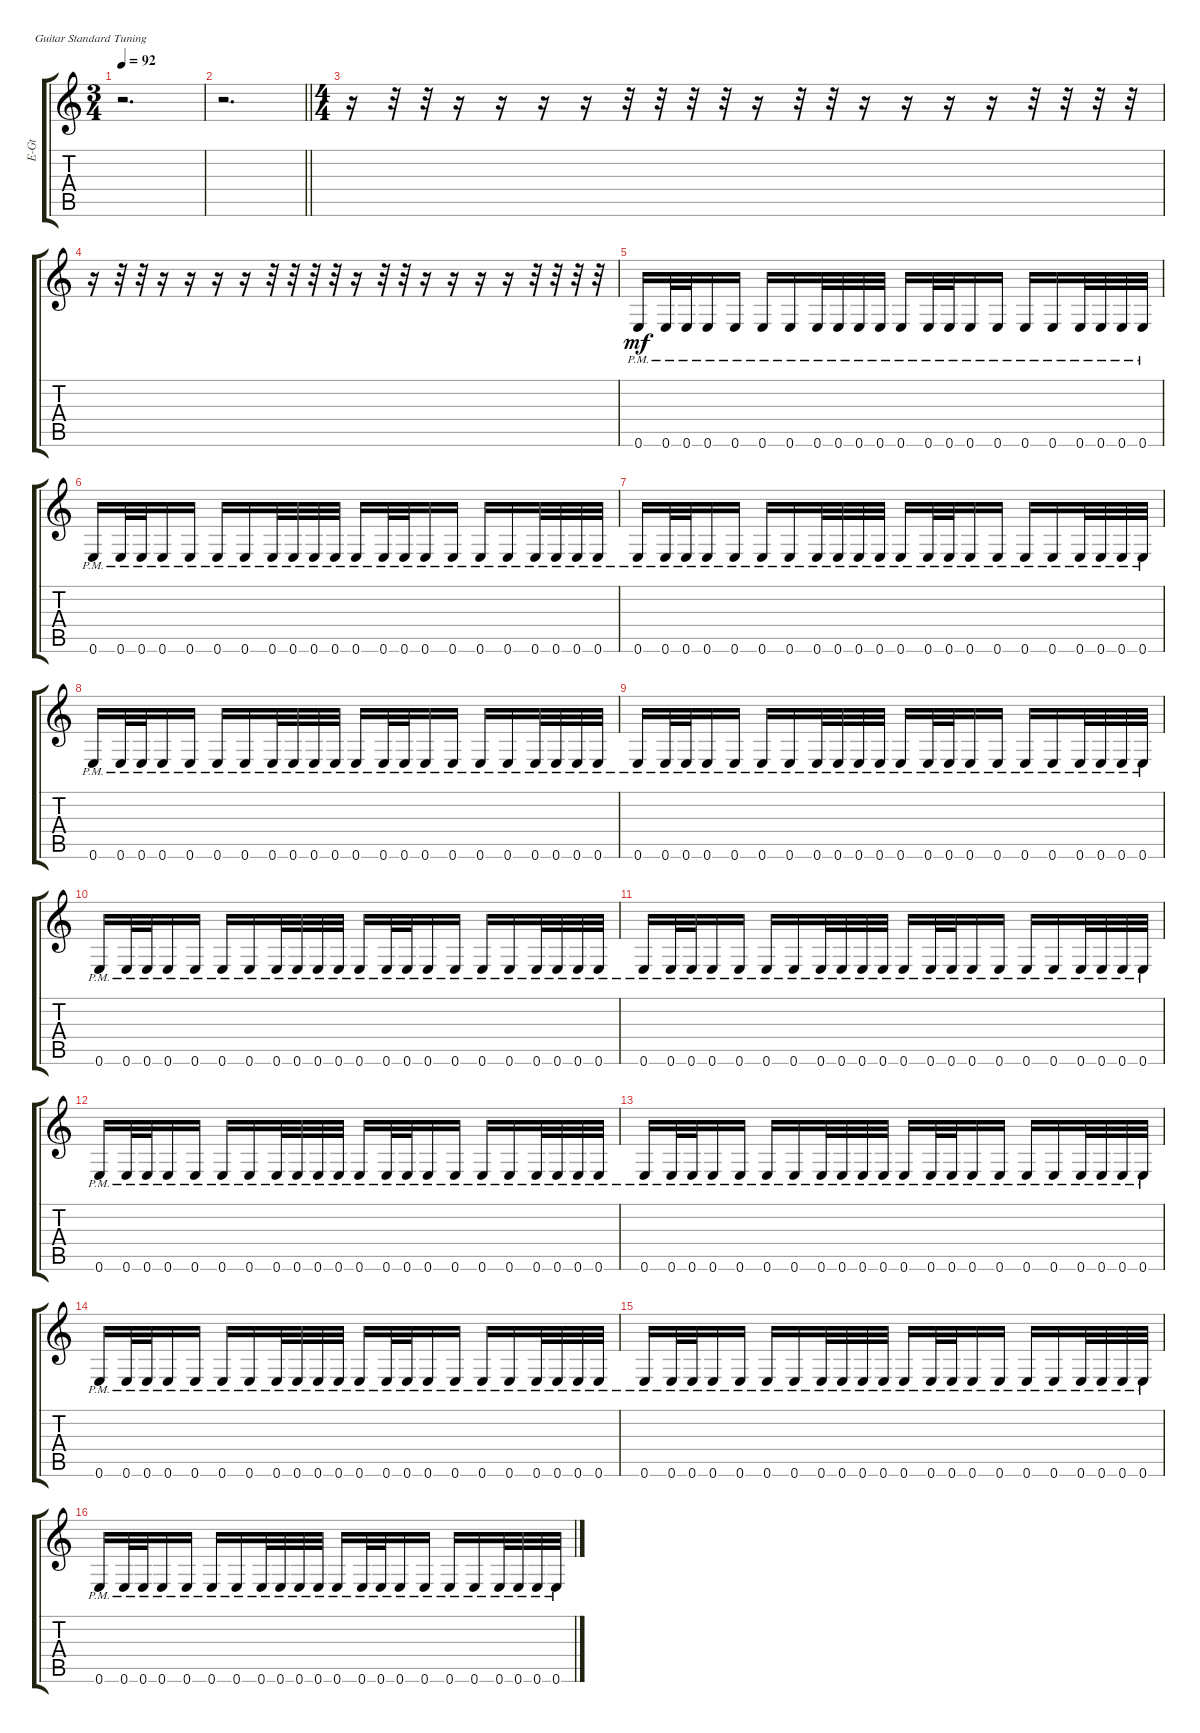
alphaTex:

\track ("Rhythm doubling" "E-Gt") {instrument distortionguitar}
\staff {score tabs}
\tuning (E4 B3 G3 D3 A2 E2)
\ts (3 4)
\tempo 92
\clef g2
\ks c
r.2{d dy mp} |
\barLineRight lightlight
r.2{d} |
\ts (4 4)
\beaming (8 2 2 2 2)
r.16 r.32 r.32 r.16 r.16 r.16 r.16 r.32 r.32 r.32 r.32 r.16 r.32 r.32 r.16 r.16 r.16 r.16 r.32 r.32 r.32 r.32 |
r.16 r.32 r.32 r.16 r.16 r.16 r.16 r.32 r.32 r.32 r.32 r.16 r.32 r.32 r.16 r.16 r.16 r.16 r.32 r.32 r.32 r.32 |
0.6{pm}.16{dy mf} 0.6{pm}.32 0.6{pm}.32 0.6{pm}.16 0.6{pm}.16 0.6{pm}.16 0.6{pm}.16 0.6{pm}.32 0.6{pm}.32 0.6{pm}.32 0.6{pm}.32 0.6{pm}.16 0.6{pm}.32 0.6{pm}.32 0.6{pm}.16 0.6{pm}.16 0.6{pm}.16 0.6{pm}.16 0.6{pm}.32 0.6{pm}.32 0.6{pm}.32 0.6{pm}.32 |
0.6{pm}.16 0.6{pm}.32 0.6{pm}.32 0.6{pm}.16 0.6{pm}.16 0.6{pm}.16 0.6{pm}.16 0.6{pm}.32 0.6{pm}.32 0.6{pm}.32 0.6{pm}.32 0.6{pm}.16 0.6{pm}.32 0.6{pm}.32 0.6{pm}.16 0.6{pm}.16 0.6{pm}.16 0.6{pm}.16 0.6{pm}.32 0.6{pm}.32 0.6{pm}.32 0.6{pm}.32 |
0.6{pm}.16 0.6{pm}.32 0.6{pm}.32 0.6{pm}.16 0.6{pm}.16 0.6{pm}.16 0.6{pm}.16 0.6{pm}.32 0.6{pm}.32 0.6{pm}.32 0.6{pm}.32 0.6{pm}.16 0.6{pm}.32 0.6{pm}.32 0.6{pm}.16 0.6{pm}.16 0.6{pm}.16 0.6{pm}.16 0.6{pm}.32 0.6{pm}.32 0.6{pm}.32 0.6{pm}.32 |
0.6{pm}.16 0.6{pm}.32 0.6{pm}.32 0.6{pm}.16 0.6{pm}.16 0.6{pm}.16 0.6{pm}.16 0.6{pm}.32 0.6{pm}.32 0.6{pm}.32 0.6{pm}.32 0.6{pm}.16 0.6{pm}.32 0.6{pm}.32 0.6{pm}.16 0.6{pm}.16 0.6{pm}.16 0.6{pm}.16 0.6{pm}.32 0.6{pm}.32 0.6{pm}.32 0.6{pm}.32 |
0.6{pm}.16 0.6{pm}.32 0.6{pm}.32 0.6{pm}.16 0.6{pm}.16 0.6{pm}.16 0.6{pm}.16 0.6{pm}.32 0.6{pm}.32 0.6{pm}.32 0.6{pm}.32 0.6{pm}.16 0.6{pm}.32 0.6{pm}.32 0.6{pm}.16 0.6{pm}.16 0.6{pm}.16 0.6{pm}.16 0.6{pm}.32 0.6{pm}.32 0.6{pm}.32 0.6{pm}.32 |
0.6{pm}.16 0.6{pm}.32 0.6{pm}.32 0.6{pm}.16 0.6{pm}.16 0.6{pm}.16 0.6{pm}.16 0.6{pm}.32 0.6{pm}.32 0.6{pm}.32 0.6{pm}.32 0.6{pm}.16 0.6{pm}.32 0.6{pm}.32 0.6{pm}.16 0.6{pm}.16 0.6{pm}.16 0.6{pm}.16 0.6{pm}.32 0.6{pm}.32 0.6{pm}.32 0.6{pm}.32 |
0.6{pm}.16 0.6{pm}.32 0.6{pm}.32 0.6{pm}.16 0.6{pm}.16 0.6{pm}.16 0.6{pm}.16 0.6{pm}.32 0.6{pm}.32 0.6{pm}.32 0.6{pm}.32 0.6{pm}.16 0.6{pm}.32 0.6{pm}.32 0.6{pm}.16 0.6{pm}.16 0.6{pm}.16 0.6{pm}.16 0.6{pm}.32 0.6{pm}.32 0.6{pm}.32 0.6{pm}.32 |
0.6{pm}.16 0.6{pm}.32 0.6{pm}.32 0.6{pm}.16 0.6{pm}.16 0.6{pm}.16 0.6{pm}.16 0.6{pm}.32 0.6{pm}.32 0.6{pm}.32 0.6{pm}.32 0.6{pm}.16 0.6{pm}.32 0.6{pm}.32 0.6{pm}.16 0.6{pm}.16 0.6{pm}.16 0.6{pm}.16 0.6{pm}.32 0.6{pm}.32 0.6{pm}.32 0.6{pm}.32 |
0.6{pm}.16 0.6{pm}.32 0.6{pm}.32 0.6{pm}.16 0.6{pm}.16 0.6{pm}.16 0.6{pm}.16 0.6{pm}.32 0.6{pm}.32 0.6{pm}.32 0.6{pm}.32 0.6{pm}.16 0.6{pm}.32 0.6{pm}.32 0.6{pm}.16 0.6{pm}.16 0.6{pm}.16 0.6{pm}.16 0.6{pm}.32 0.6{pm}.32 0.6{pm}.32 0.6{pm}.32 |
0.6{pm}.16 0.6{pm}.32 0.6{pm}.32 0.6{pm}.16 0.6{pm}.16 0.6{pm}.16 0.6{pm}.16 0.6{pm}.32 0.6{pm}.32 0.6{pm}.32 0.6{pm}.32 0.6{pm}.16 0.6{pm}.32 0.6{pm}.32 0.6{pm}.16 0.6{pm}.16 0.6{pm}.16 0.6{pm}.16 0.6{pm}.32 0.6{pm}.32 0.6{pm}.32 0.6{pm}.32 |
0.6{pm}.16 0.6{pm}.32 0.6{pm}.32 0.6{pm}.16 0.6{pm}.16 0.6{pm}.16 0.6{pm}.16 0.6{pm}.32 0.6{pm}.32 0.6{pm}.32 0.6{pm}.32 0.6{pm}.16 0.6{pm}.32 0.6{pm}.32 0.6{pm}.16 0.6{pm}.16 0.6{pm}.16 0.6{pm}.16 0.6{pm}.32 0.6{pm}.32 0.6{pm}.32 0.6{pm}.32 |
0.6{pm}.16 0.6{pm}.32 0.6{pm}.32 0.6{pm}.16 0.6{pm}.16 0.6{pm}.16 0.6{pm}.16 0.6{pm}.32 0.6{pm}.32 0.6{pm}.32 0.6{pm}.32 0.6{pm}.16 0.6{pm}.32 0.6{pm}.32 0.6{pm}.16 0.6{pm}.16 0.6{pm}.16 0.6{pm}.16 0.6{pm}.32 0.6{pm}.32 0.6{pm}.32 0.6{pm}.32
